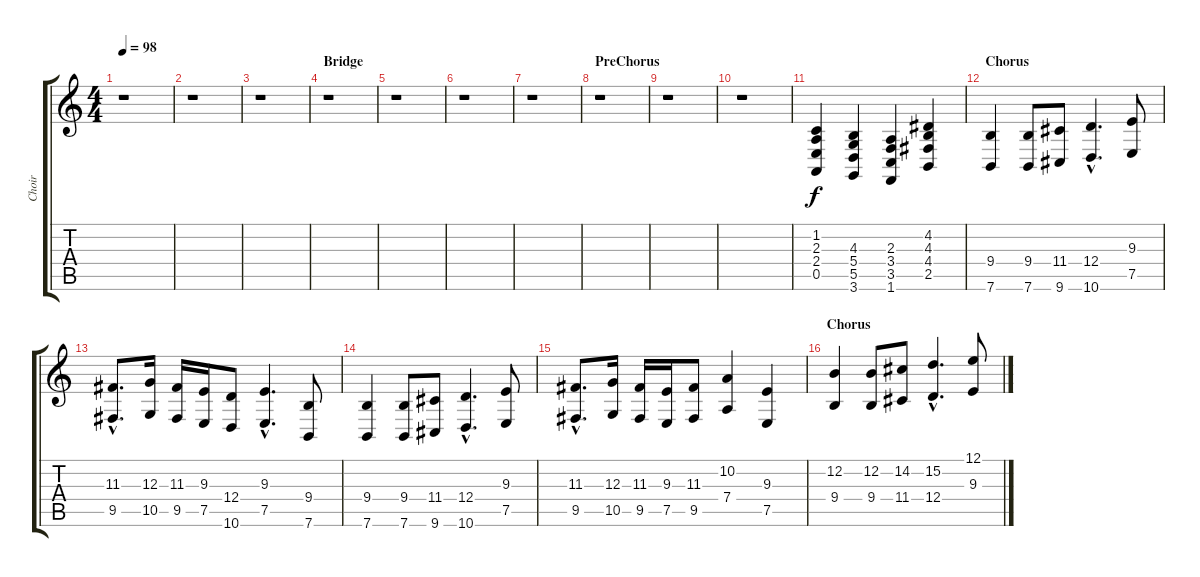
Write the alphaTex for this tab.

\track ("Choir" "Choir") {instrument synthvoice}
\staff {score tabs}
\tuning (E4 B3 G3 D3 A2 E2) {hide}
\ts (4 4)
\tempo 98
\clef g2
\ks c
r.1{dy f} |
r.1 |
r.1 |
\section ("" "Bridge")
r.1 |
r.1 |
r.1 |
r.1 |
\section ("" "PreChorus")
r.1 |
r.1 |
r.1 |
(1.2 2.3 2.4 0.5).4 (4.3 5.4 5.5 3.6).4 (2.3 3.4 3.5 1.6).4 (4.2 4.3 4.4 2.5).4 |
\section ("" "Chorus")
(9.4 7.6).4 (9.4 7.6).8 (11.4 9.6).8 (12.4{hac} 10.6{hac}).4{d} (9.3 7.5).8 |
(11.3{hac} 9.5{hac}).8{d} (12.3 10.5).16 (11.3 9.5).16 (9.3 7.5).16 (12.4 10.6).8 (9.3{hac} 7.5{hac}).4{d} (9.4 7.6).8 |
(9.4 7.6).4 (9.4 7.6).8 (11.4 9.6).8 (12.4{hac} 10.6{hac}).4{d} (9.3 7.5).8 |
(11.3{hac} 9.5{hac}).8{d} (12.3 10.5).16 (11.3 9.5).16 (9.3 7.5).16 (11.3 9.5).8 (10.2 7.4).4 (9.3 7.5).4 |
\section ("" "Chorus")
(12.2 9.4).4 (12.2 9.4).8 (14.2 11.4).8 (15.2{hac} 12.4{hac}).4{d} (12.1 9.3).8
